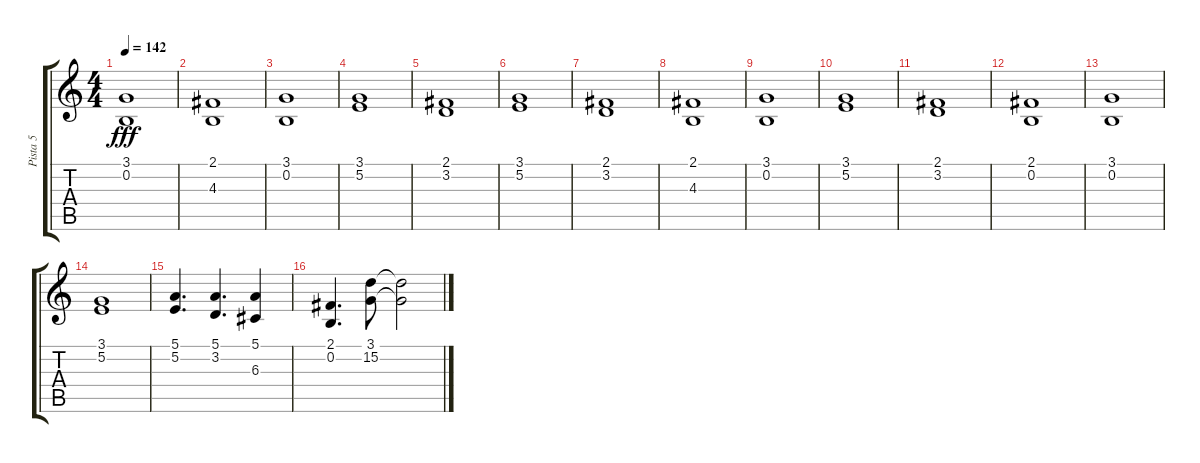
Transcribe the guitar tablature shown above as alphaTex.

\track ("Pista 5" "Pista 5") {instrument stringensemble2}
\staff {score tabs}
\tuning (E4 B3 G3 D3 A2 E2) {hide}
\ts (4 4)
\tempo 142
\clef g2
\ks c
(3.1 0.2).1{dy fff} |
(2.1 4.3).1 |
(3.1 0.2).1 |
(3.1 5.2).1 |
(2.1 3.2).1 |
(3.1 5.2).1 |
(2.1 3.2).1 |
(2.1 4.3).1 |
(3.1 0.2).1 |
(3.1 5.2).1 |
(2.1 3.2).1 |
(2.1 0.2).1 |
(3.1 0.2).1 |
(3.1 5.2).1 |
(5.1 5.2).4{d} (5.1 3.2).4{d} (5.1 6.3).4 |
(2.1 0.2).4{d volume 13} (3.1 15.2).8 (3.1{t} 15.2{t}).2
